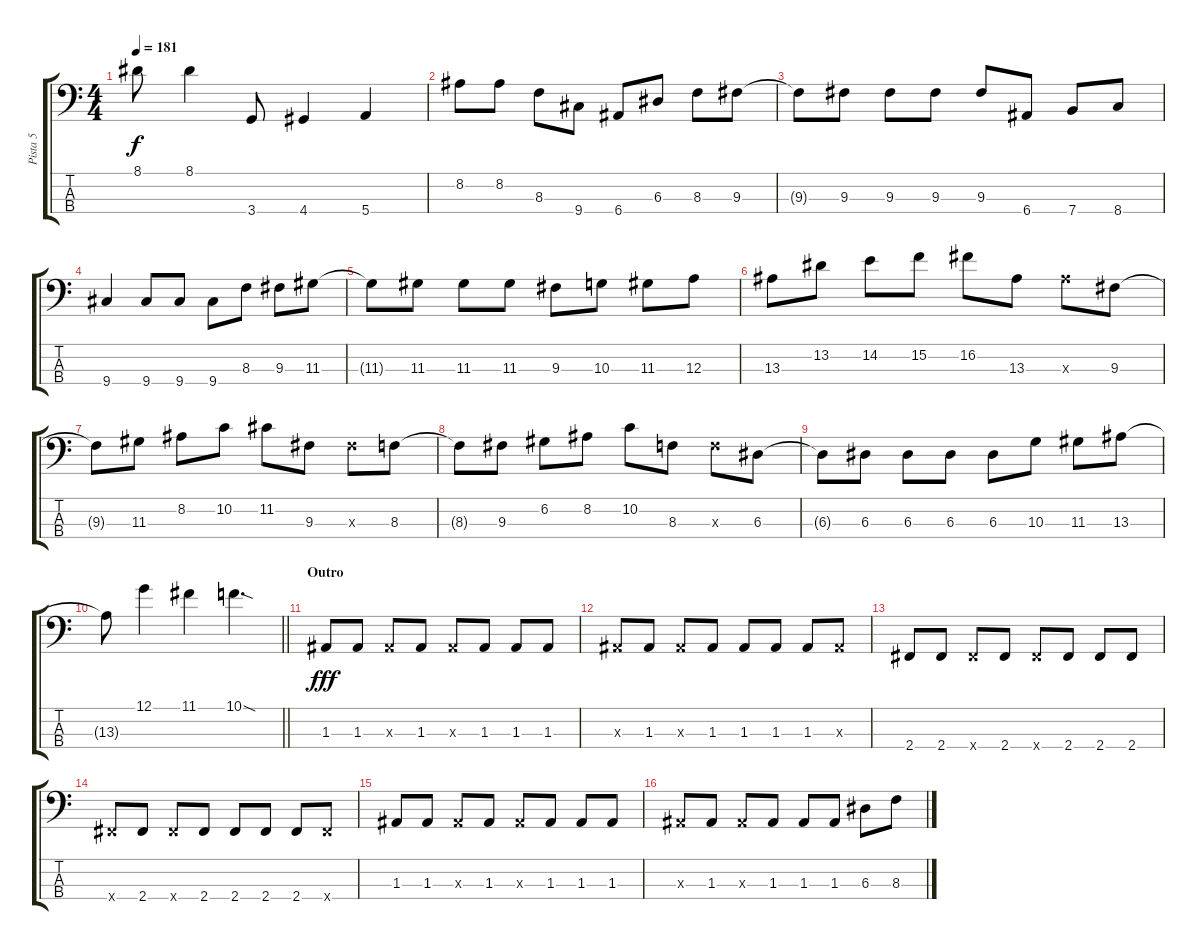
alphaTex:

\track ("Pista 5" "Pista 5") {instrument electricbassfinger}
\staff {score tabs}
\tuning (G2 D2 A1 E1) {hide}
\ts (4 4)
\tempo 181
\clef f4
\ks c
8.1{t}.8{dy f} 8.1.4 3.4.8 4.4.4 5.4.4 |
8.2.8 8.2.8 8.3.8 9.4.8 6.4.8 6.3.8 8.3.8 9.3.8 |
9.3{t}.8 9.3.8 9.3.8 9.3.8 9.3.8 6.4.8 7.4.8 8.4.8 |
9.4.4 9.4.8 9.4.8 9.4.8 8.3.8 9.3.8 11.3.8 |
11.3{t}.8 11.3.8 11.3.8 11.3.8 9.3.8 10.3.8 11.3.8 12.3.8 |
13.3.8 13.2.8 14.2.8 15.2.8 16.2.8 13.3.8 13.3{x}.8 9.3.8 |
9.3{t}.8 11.3.8 8.2.8 10.2.8 11.2.8 9.3.8 9.3{x}.8 8.3.8 |
8.3{t}.8 9.3.8 6.2.8 8.2.8 10.2.8 8.3.8 8.3{x}.8 6.3.8 |
6.3{t}.8 6.3.8 6.3.8 6.3.8 6.3.8 10.3.8 11.3.8 13.3.8 |
\barLineRight lightlight
13.3{t}.8 12.1.4 11.1.4 10.1{sod}.4{d} |
\section ("" "Outro")
1.3.8{dy fff} 1.3.8 1.3{x}.8 1.3.8 1.3{x}.8 1.3.8 1.3.8 1.3.8 |
1.3{x}.8 1.3.8 1.3{x}.8 1.3.8 1.3.8 1.3.8 1.3.8 1.3{x}.8 |
2.4.8 2.4.8 2.4{x}.8 2.4.8 2.4{x}.8 2.4.8 2.4.8 2.4.8 |
2.4{x}.8 2.4.8 2.4{x}.8 2.4.8 2.4.8 2.4.8 2.4.8 2.4{x}.8 |
1.3.8 1.3.8 1.3{x}.8 1.3.8 1.3{x}.8 1.3.8 1.3.8 1.3.8 |
1.3{x}.8 1.3.8 1.3{x}.8 1.3.8 1.3.8 1.3.8 6.3.8 8.3.8
